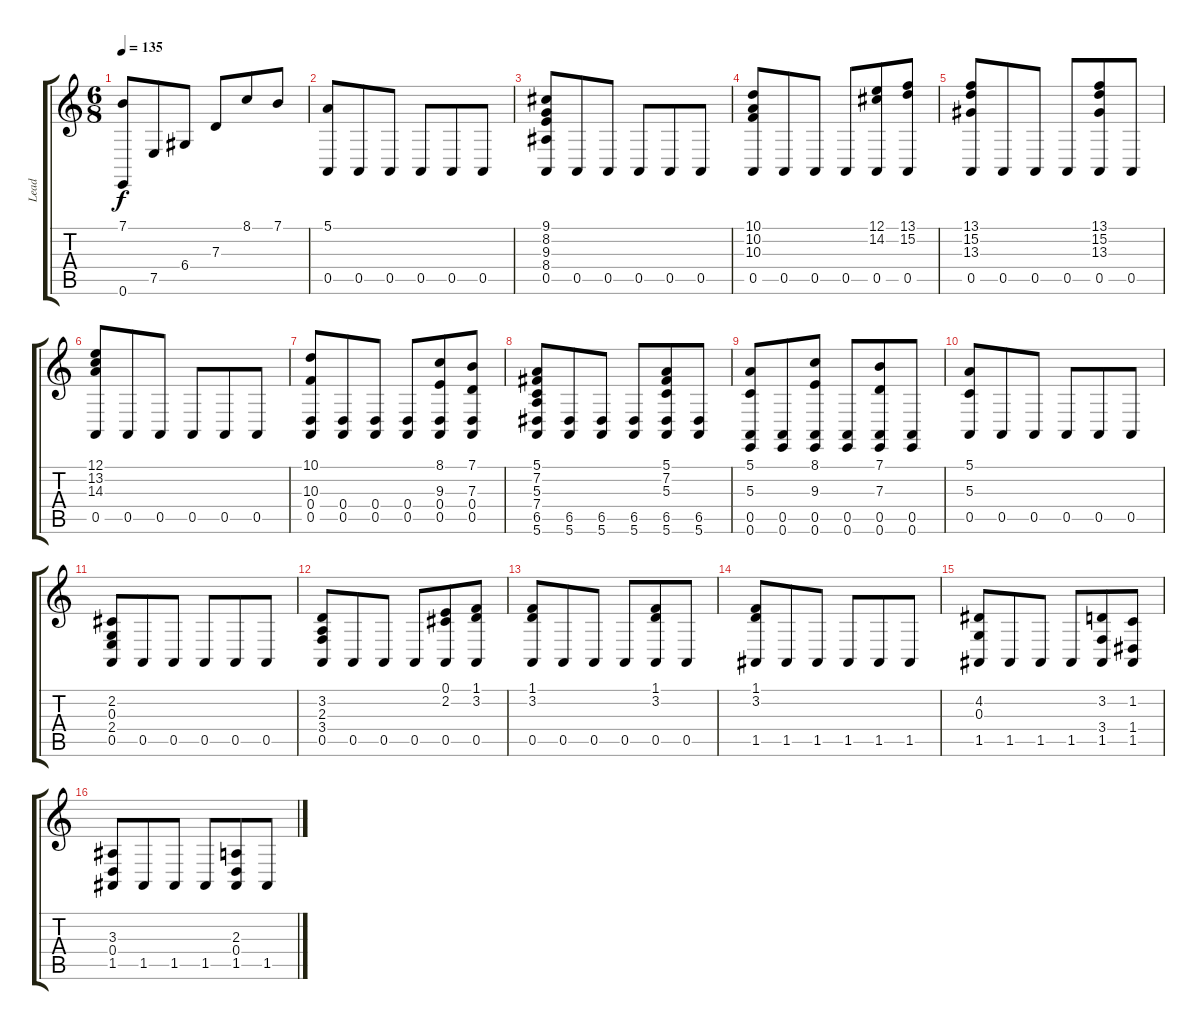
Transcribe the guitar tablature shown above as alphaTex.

\track ("Lead" "Lead") {instrument churchorgan}
\staff {score tabs}
\tuning (E4 B3 G3 D3 A2 E2) {hide}
\ts (6 8)
\tempo 135
\clef g2
\ks c
(7.1 0.6).8{dy f} 7.5.8 6.4.8 7.3.8 8.1.8 7.1.8 |
(5.1 0.5).8 0.5.8 0.5.8 0.5.8 0.5.8 0.5.8 |
(9.1 8.2 9.3 8.4 0.5).8 0.5.8 0.5.8 0.5.8 0.5.8 0.5.8 |
(10.1 10.2 10.3 0.5).8 0.5.8 0.5.8 0.5.8 (12.1 14.2 0.5).8 (13.1 15.2 0.5).8 |
(13.1 15.2 13.3 0.5).8 0.5.8 0.5.8 0.5.8 (13.1 15.2 13.3 0.5).8 0.5.8 |
(12.1 13.2 14.3 0.5).8 0.5.8 0.5.8 0.5.8 0.5.8 0.5.8 |
(10.1 10.3 0.4 0.5).8 (0.4 0.5).8 (0.4 0.5).8 (0.4 0.5).8 (8.1 9.3 0.4 0.5).8 (7.1 7.3 0.4 0.5).8 |
(5.1 7.2 5.3 7.4 6.5 5.6).8 (6.5 5.6).8 (6.5 5.6).8 (6.5 5.6).8 (5.1 7.2 5.3 6.5 5.6).8 (6.5 5.6).8 |
(5.1 5.3 0.5 0.6).8 (0.5 0.6).8 (8.1 9.3 0.5 0.6).8 (0.5 0.6).8 (7.1 7.3 0.5 0.6).8 (0.5 0.6).8 |
(5.1 5.3 0.5).8 0.5.8 0.5.8 0.5.8 0.5.8 0.5.8 |
(2.2 0.3 2.4 0.5).8 0.5.8 0.5.8 0.5.8 0.5.8 0.5.8 |
(3.2 2.3 3.4 0.5).8 0.5.8 0.5.8 0.5.8 (0.1 2.2 0.5).8 (1.1 3.2 0.5).8 |
(1.1 3.2 0.5).8 0.5.8 0.5.8 0.5.8 (1.1 3.2 0.5).8 0.5.8 |
(1.1 3.2 1.5).8 1.5.8 1.5.8 1.5.8 1.5.8 1.5.8 |
(4.2 0.3 1.5).8 1.5.8 1.5.8 1.5.8 (3.2 3.4 1.5).8 (1.2 1.4 1.5).8 |
(3.3 0.4 1.5).8 1.5.8 1.5.8 1.5.8 (2.3 0.4 1.5).8 1.5.8
